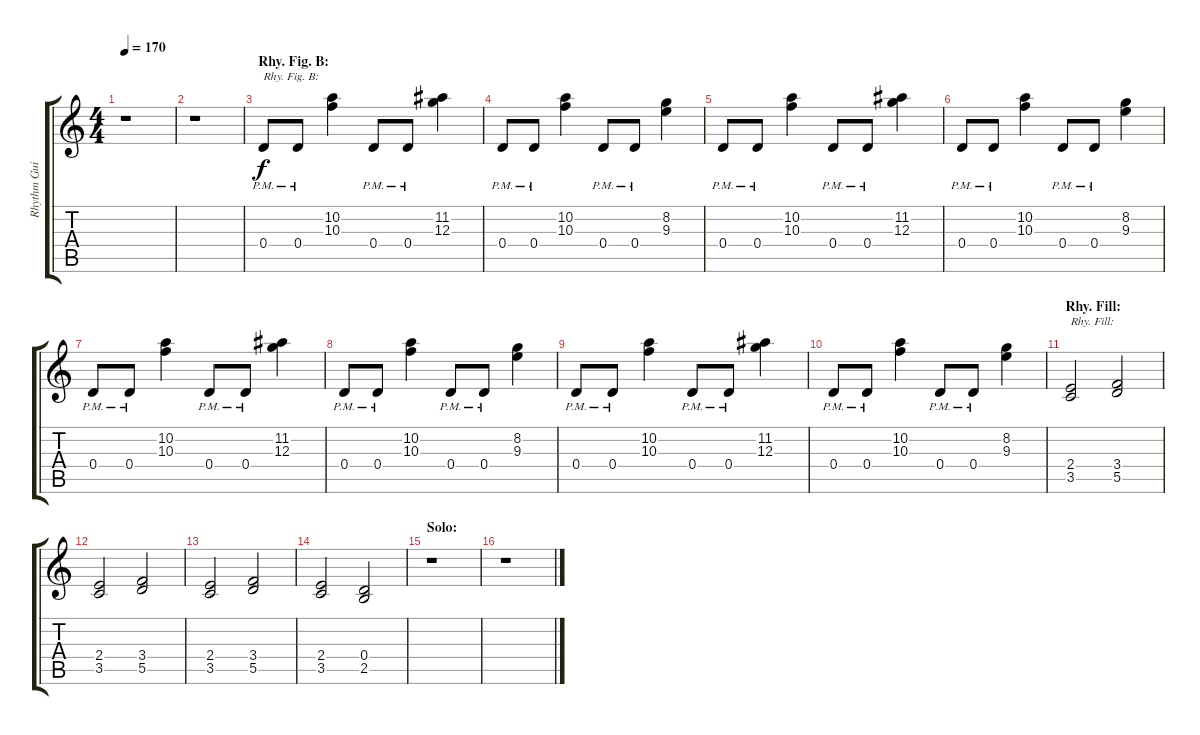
\track ("Rhythm Guitar 2" "Rhythm Gui") {instrument distortionguitar}
\staff {score tabs}
\tuning (E4 B3 G3 D3 A2 E2) {hide}
\ts (4 4)
\tempo 170
\clef g2
\ks c
r.1{dy f} |
r.1 |
\section ("" "Rhy. Fig. B:")
0.4{pm}.8{txt "Rhy. Fig. B:"} 0.4{pm}.8 (10.2 10.3).4 0.4{pm}.8 0.4{pm}.8 (11.2 12.3).4 |
0.4{pm}.8 0.4{pm}.8 (10.2 10.3).4 0.4{pm}.8 0.4{pm}.8 (8.2 9.3).4 |
0.4{pm}.8 0.4{pm}.8 (10.2 10.3).4 0.4{pm}.8 0.4{pm}.8 (11.2 12.3).4 |
0.4{pm}.8 0.4{pm}.8 (10.2 10.3).4 0.4{pm}.8 0.4{pm}.8 (8.2 9.3).4 |
0.4{pm}.8 0.4{pm}.8 (10.2 10.3).4 0.4{pm}.8 0.4{pm}.8 (11.2 12.3).4 |
0.4{pm}.8 0.4{pm}.8 (10.2 10.3).4 0.4{pm}.8 0.4{pm}.8 (8.2 9.3).4 |
0.4{pm}.8 0.4{pm}.8 (10.2 10.3).4 0.4{pm}.8 0.4{pm}.8 (11.2 12.3).4 |
0.4{pm}.8 0.4{pm}.8 (10.2 10.3).4 0.4{pm}.8 0.4{pm}.8 (8.2 9.3).4 |
\section ("" "Rhy. Fill:")
(2.4 3.5).2{txt "Rhy. Fill:"} (3.4 5.5).2 |
(2.4 3.5).2 (3.4 5.5).2 |
(2.4 3.5).2 (3.4 5.5).2 |
(2.4 3.5).2 (0.4 2.5).2 |
\section ("" "Solo:")
r.1 |
r.1
